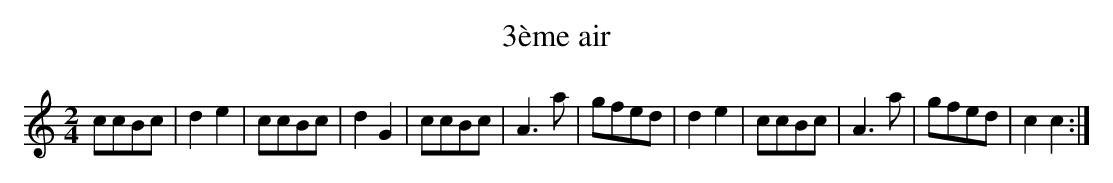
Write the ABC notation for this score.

X:1
T:3ème air
M:2/4
K:Cmaj
L:1/8
ccBc|d2 e2|ccBc|d2 G2|ccBc|A3 a|gfed|d2 e2|ccBc|A3 a|gfed|c2 c2:|]
